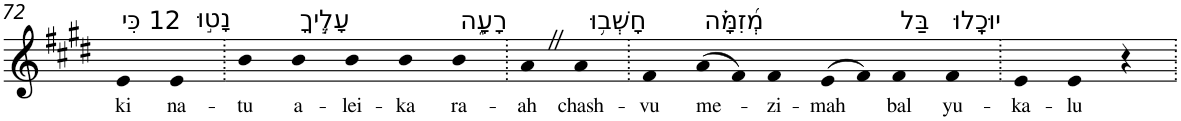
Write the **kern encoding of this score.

**kern	**text
*part1	*part1
*staff1	*staff1
*I"Piano	*
*I'Pno	*
!!LO:PB:g=z
*clefG2	*
*k[f#c#g#d#]	*
*E:	*
=72	=72
!LO:TX:a:t=12 כִּי	!
!	!LO:LY:b
4e	ki
!LO:TX:a:t=נָט֣וּ	!
!	!LO:LY:b
4e	na-
=73.	=73.
!	!LO:LY:b
4b	-tu
!LO:TX:a:t=עָלֶ֣יךָ	!
!	!LO:LY:b
4b	a-
!	!LO:LY:b
4b	-lei-
!	!LO:LY:b
4b	-ka
!LO:TX:a:t=רָעָ֑ה	!
!	!LO:LY:b
4b	ra-
=74.	=74.
!	!LO:LY:b
4aZ	-ah
!LO:TX:a:t=חָשְׁב֥וּ	!
!	!LO:LY:b
4a	chash-
=75.	=75.
!	!LO:LY:b
4f#	-vu
!LO:TX:a:t=מְ֝זִמָּ֗ה	!
!	!LO:LY:b
(>8a	me-
8f#)	.
!	!LO:LY:b
4f#	-zi-
!	!LO:LY:b
(>8e	-mah
8f#)	.
!LO:TX:a:t=בַּל	!
!	!LO:LY:b
4f#	bal
!LO:TX:a:t=יוּכָֽלוּ	!
!	!LO:LY:b
4f#	yu-
=76.	=76.
!	!LO:LY:b
4e	-ka-
!	!LO:LY:b
4e	-lu
4r	.
=.	=.
*-	*-
